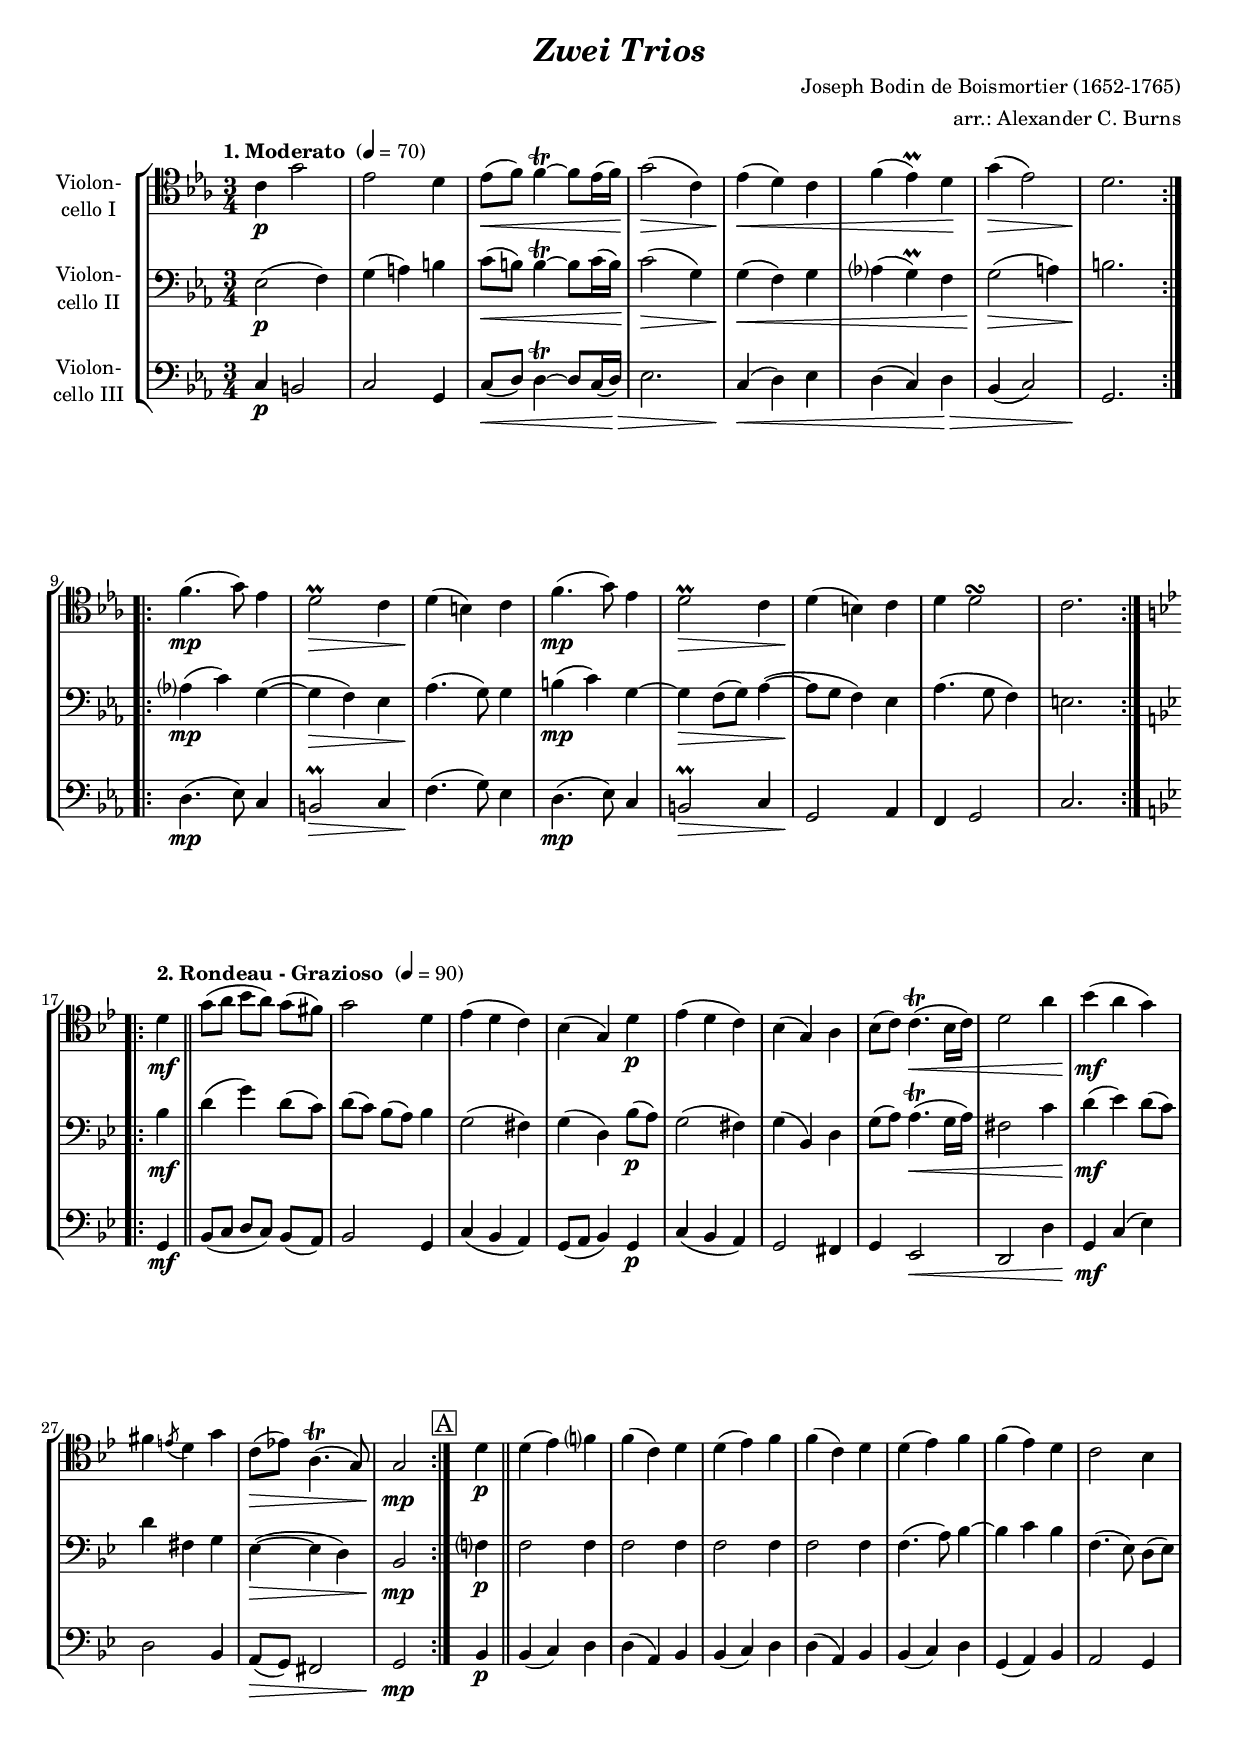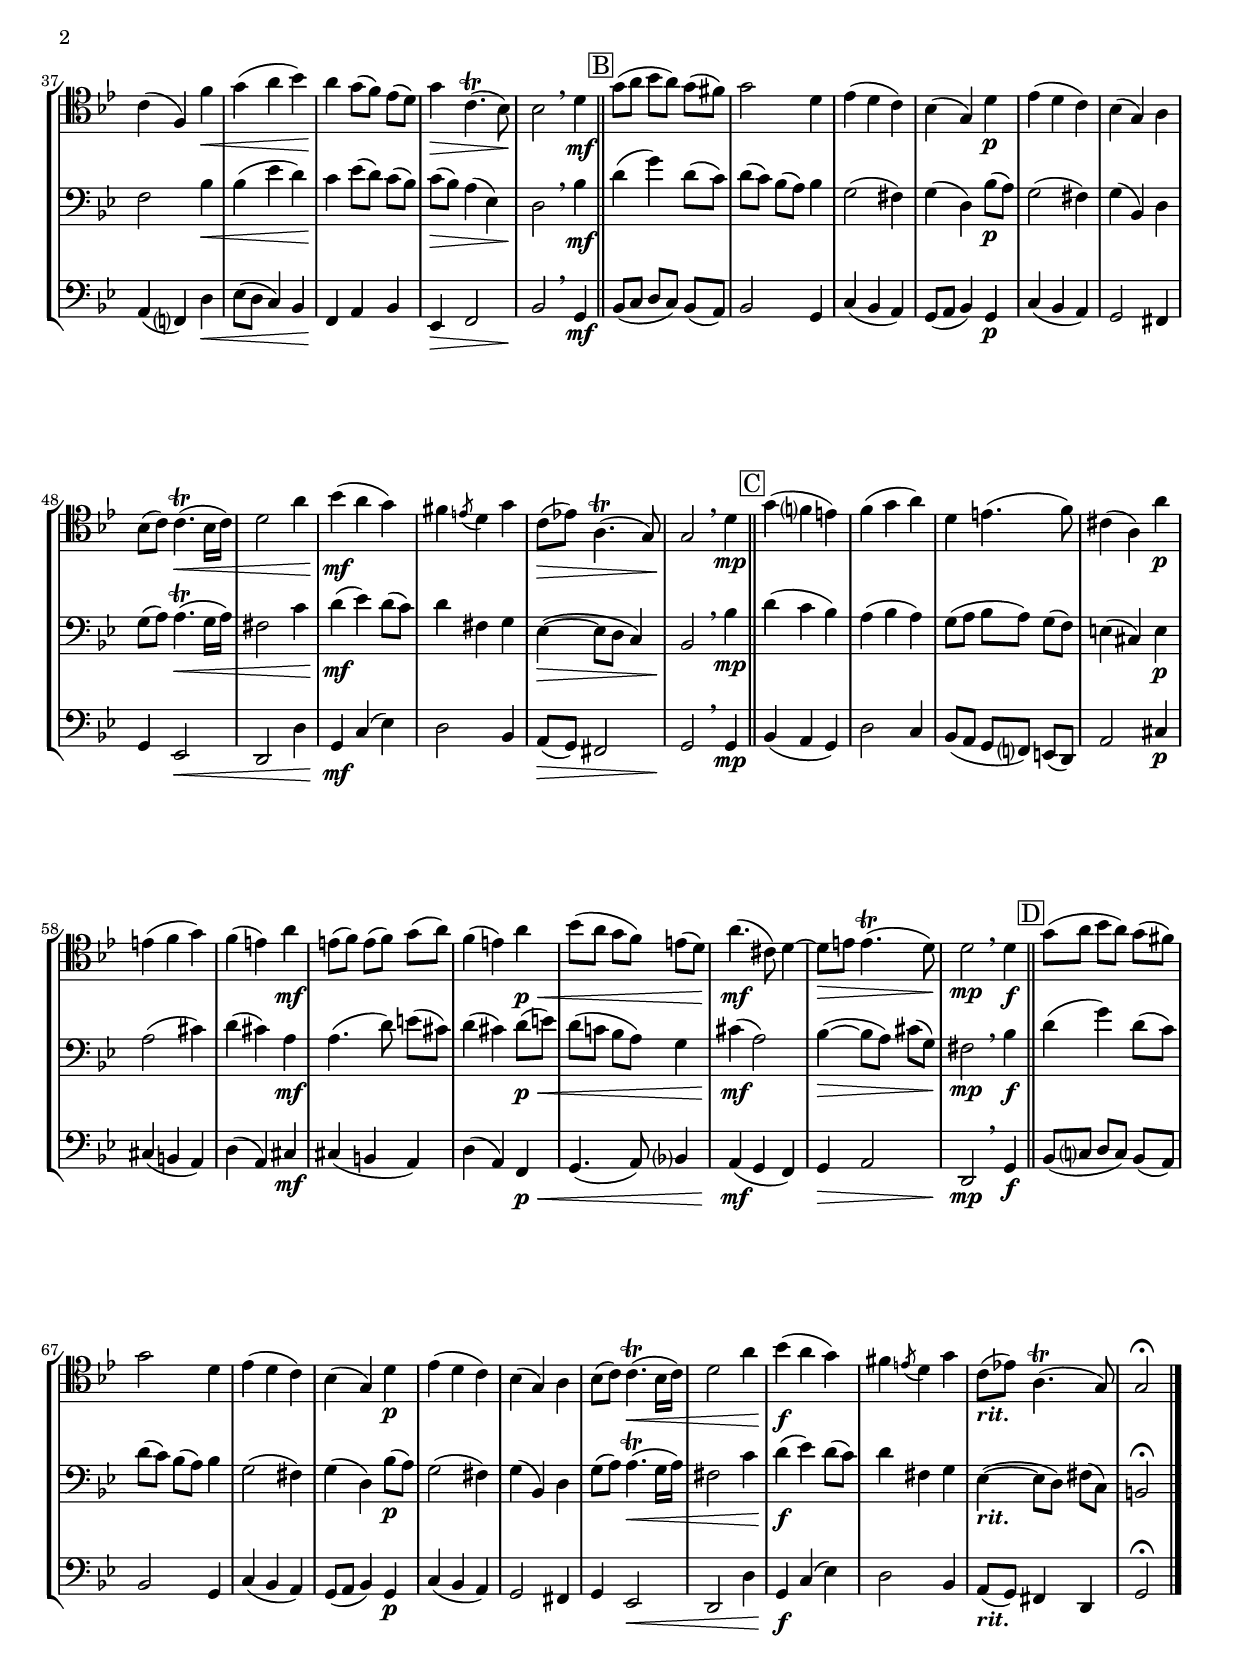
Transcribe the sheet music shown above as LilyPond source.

\version "2.14.2"
\include "deutsch.ly"

#(set-global-staff-size 17.55)

\header {
  title     = \markup \bold \italic "Zwei Trios"
  composer  = "Joseph Bodin de Boismortier (1652-1765)"
  arranger  = "arr.: Alexander C. Burns"
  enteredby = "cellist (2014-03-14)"
}

voiceconsts = {
 \time 3/4
 \clef "bass"
 %\numericTimeSignature
 \compressFullBarRests
}

mihi = "clarinet"
milo = "bassoon"

introa = {        \tempo "1. Moderato " 4=70           \key d \minor }
introb = { \break \tempo "2. Rondeau - Grazioso " 4=90 \key a \minor }

boxa = \mark \markup \box "A"
boxb = { \bar "||" \mark \markup \box "B" }
boxc = { \bar "||" \mark \markup \box "C" }
boxd = { \bar "||" \mark \markup \box "D" }

rit = \markup \bold \italic "rit."

va = \relative c'' {
  \voiceconsts
 \clef "tenor"

  \introa
  \repeat volta 2 {
    d4\p a'2
    f e4
    f8(\< g) g4~\trill g8 f16( g)
    a2(\!\> d,4)
    f(\!\< e) d
    g( f)\prall e\!
    a(\> f2)
    e2.\!
  }

  \repeat volta 2 {
    g4.(\mp a8) f4
    e2\prall\> d4
    e(\! cis) d
    g4.(\mp a8) f4
    e2\prall\> d4
    e(\! cis) d
    e e2\turn
    d2.
  }

  \introb
  \repeat volta 2 {
    \partial 4 e4\mf \bar "||"
    a8( h c[ h]) a( gis)
    a2 e4
    f( e d)
    c( a) e'\p
    f( e d)
    c( a) h

    c8( d) d4.(\trill\< c16 d)
    e2 h'4
    c(\!\mf h a)
    gis \acciaccatura fis8 e4 a
    d,8(\> f!) h,4.(\trill a8)
    a2\!\mp
  } \boxa
  e'4\p \bar "||"
  e( f) g?

  g( d) e
  e( f) g
  g( d) e
  e( f) g
  g( f) e
  d2 c4
  d( g,) g'\<
  a( h c)

  h\! a8( g) f[( e)]
  a4\> d,4.(\trill c8)
  c2\! \breathe e4\mf \boxb
  a8( h c[ h]) a( gis)
  a2 e4
  f( e d)
  c( a) e'\p

  f( e d)
  c( a) h
  c8( d) d4.(\trill\< c16 d)
  e2 h'4
  c(\!\mf h a)
  gis \acciaccatura fis8 e4 a
  d,8(\> f!) h,4.(\trill a8)

  a2\! \breathe e'4\mp \boxc
  a( g? fis)
  g( a h)
  e, fis4.( g8)
  dis4( h) h'\p
  fis( g a)
  g( fis) h\mf

  fis8( g) fis[( g)] a( h)
  g4( fis) h\p\<
  c8( h a[ g]) fis( e)
  h'4.(\!\mf dis,8) e4~
  e8\> fis fis4.(\trill e8)
  e2\!\mp \breathe e4\f \boxd

  a8( h c[ h]) a( gis)
  a2 e4
  f( e d)
  c( a) e'\p
  f( e d)
  c( a) h

  c8( d) d4.(\trill\< c16 d)
  e2 h'4
  c(\f h a)
  gis \acciaccatura fis8 e4 a
  d,8(_\rit f!) h,4.(\trill a8)
  a2\fermata \bar "|."
}

vb = \relative c' {
  \voiceconsts

  \introa
  \repeat volta 2 {
    f2(\p g4)
    a( h) cis
    d8(\< cis) cis4~\trill cis8 d16( cis)\!
    d2(\> a4)
    a(\!\< g) a
    b?( a)\prall g
    a2(\!\> h4)
    cis2.\!
  }

  \repeat volta 2 {
    b?4(\mp d) a(~
    a\> g) f
    b4.(\! a8) a4
    cis(\mp d) a~

    a\> g8( a) b4(~
    b8\! a g4) f
    b4.( a8 g4)
    fis2.
  }

  \introb
  \repeat volta 2 {
    \partial 4 c'4\mf \bar "||"
    e( a) e8( d)
    e( d) c[( h)] c4
    a2( gis4)
    a( e) c'8(\p h)
    a2( gis4)
    a( c,) e

    a8( h) h4.(\trill\< a16 h)
    gis2 d'4
    e(\!\mf f) e8( d)
    e4 gis, a
    f(~\> f e)
    c2\!\mp
  } \boxa
  g'?4\p \bar "||"
  g2 g4

  g2 g4
  g2 g4
  g2 g4
  g4.( h8) c4~
  c d c
  g4.( f8) e[( f)]
  g2 c4\<
  c( f e)

  d\! f8( e) d[( c)]
  d(\> c) h4( f)
  e2\! \breathe c'4\mf \boxb
  e( a) e8( d)
  e( d) c[( h)] c4
  a2( gis4)
  a( e) c'8(\p h)

  a2( gis4)
  a( c,) e
  a8( h) h4.(\trill\< a16 h)
  gis2 d'4
  e(\!\mf f) e8( d)
  e4 gis, a
  f(~\> f8 e d4)

  c2\! \breathe c'4\mp \boxc
  e( d c)
  h( c h)
  a8( h c[ h]) a( g)
  fis4( dis) fis\p
  h2( dis4)
  e( dis) h\mf

  h4.( e8) fis[( dis)]
  e4( dis) e8(\p\< fis)
  e( d! c[ h]) a4
  dis(\!\mf h2)
  c4(~\> c8 h) dis[( a)]
  gis2\!\mp \breathe c4\f \boxd

  e( a) e8( d)
  e( d) c[( h)] c4
  a2( gis4)
  a( e) c'8(\p h)
  a2( gis4)
  a( c,) e

  a8( h) h4.(\trill\< a16 h)
  gis2 d'4
  e(\!\f f) e8( d)
  e4 gis, a
  f(~_\rit f8 e) gis[( d)]
  cis2\fermata \bar "|."
}

vc = \relative c' {
  \voiceconsts

  \introa
  \repeat volta 2 {
    d4\p cis2
    d2 a4
    d8(\< e) e4~\trill e8 d16( e)\!\>
    f2.
    d4(\!\< e) f
    e( d) e\!\>
    c( d2)

    a2.\!
  }

  \repeat volta 2 {
    e'4.(\mp f8) d4
    cis2\prall\> d4
    g4.(\! a8) f4

    e4.(\mp f8) d4
    cis2\prall\> d4
    a2\! b4
    g a2
    d2.
  }

  \introb
  \repeat volta 2 {
    \partial 4 a4\mf
    c8( d e[ d]) c( h)
    c2 a4
    d( c h)
    a8( h c4) a\p
    d( c h)
    a2 gis4

    a f2\<
    e e'4
    a,\!\mf d( f)
    e2 c4
    h8(\> a) gis2
    a\mp
  } \boxa
  c4\p \bar "||"
  c( d) e

  e( h) c
  c( d) e
  e( h) c
  c( d) e
  a,( h) c
  h2 a4
  h( g?) e'\<
  f8( e d4) c

  g\! h c
  f,\> g2
  c\! \breathe a4\mf \boxb
  c8( d e[ d]) c( h)
  c2 a4
  d( c h)
  a8( h c4) a\p

  d( c h)
  a2 gis4
  a f2\<
  e e'4
  a,\!\mf d( f)
  e2 c4
  h8(\> a) gis2

  a\! \breathe a4\mp \boxc
  c( h a)
  e'2 d4
  c8( h a[ g?]) fis( e)
  h'2 dis4\p
  dis( cis h)
  e( h) dis\mf

  dis( cis h)
  e( h) g\p\<
  a4.( h8) c?4
  h(\!\mf a g)
  a\> h2
  e,\!\mp \breathe a4\f \boxd

  c8( d? e[ d]) c( h)
  c2 a4
  d( c h)
  a8( h c4) a\p
  d( c h)
  a2 gis4

  a f2\<
  e e'4
  a,\!\f d( f)
  e2 c4
  h8(_\rit a) gis4 e
  a2\fermata \bar "|."
}


music = \new StaffGroup <<
      \new Staff {
	\set Staff.midiInstrument = \mihi
	\set Staff.instrumentName = \markup \center-column { "Violon-" "cello I" }
	\transpose d c, { \va }
      }

      \new Staff {
	\set Staff.midiInstrument = \milo
	\set Staff.instrumentName = \markup \center-column { "Violon-" "cello II" }
	\transpose d c, { \vb }
      }

      \new Staff {
	\set Staff.midiInstrument = \milo
	\set Staff.instrumentName = \markup \center-column { "Violon-" "cello III" }
	\transpose d c, { \vc }
      }
>>

\book {
  \score {
    \music
    \layout {}
  }

  \score {
    \unfoldRepeats \music

    \midi {
      \context {
        \Score
      }
    }
  }
}
